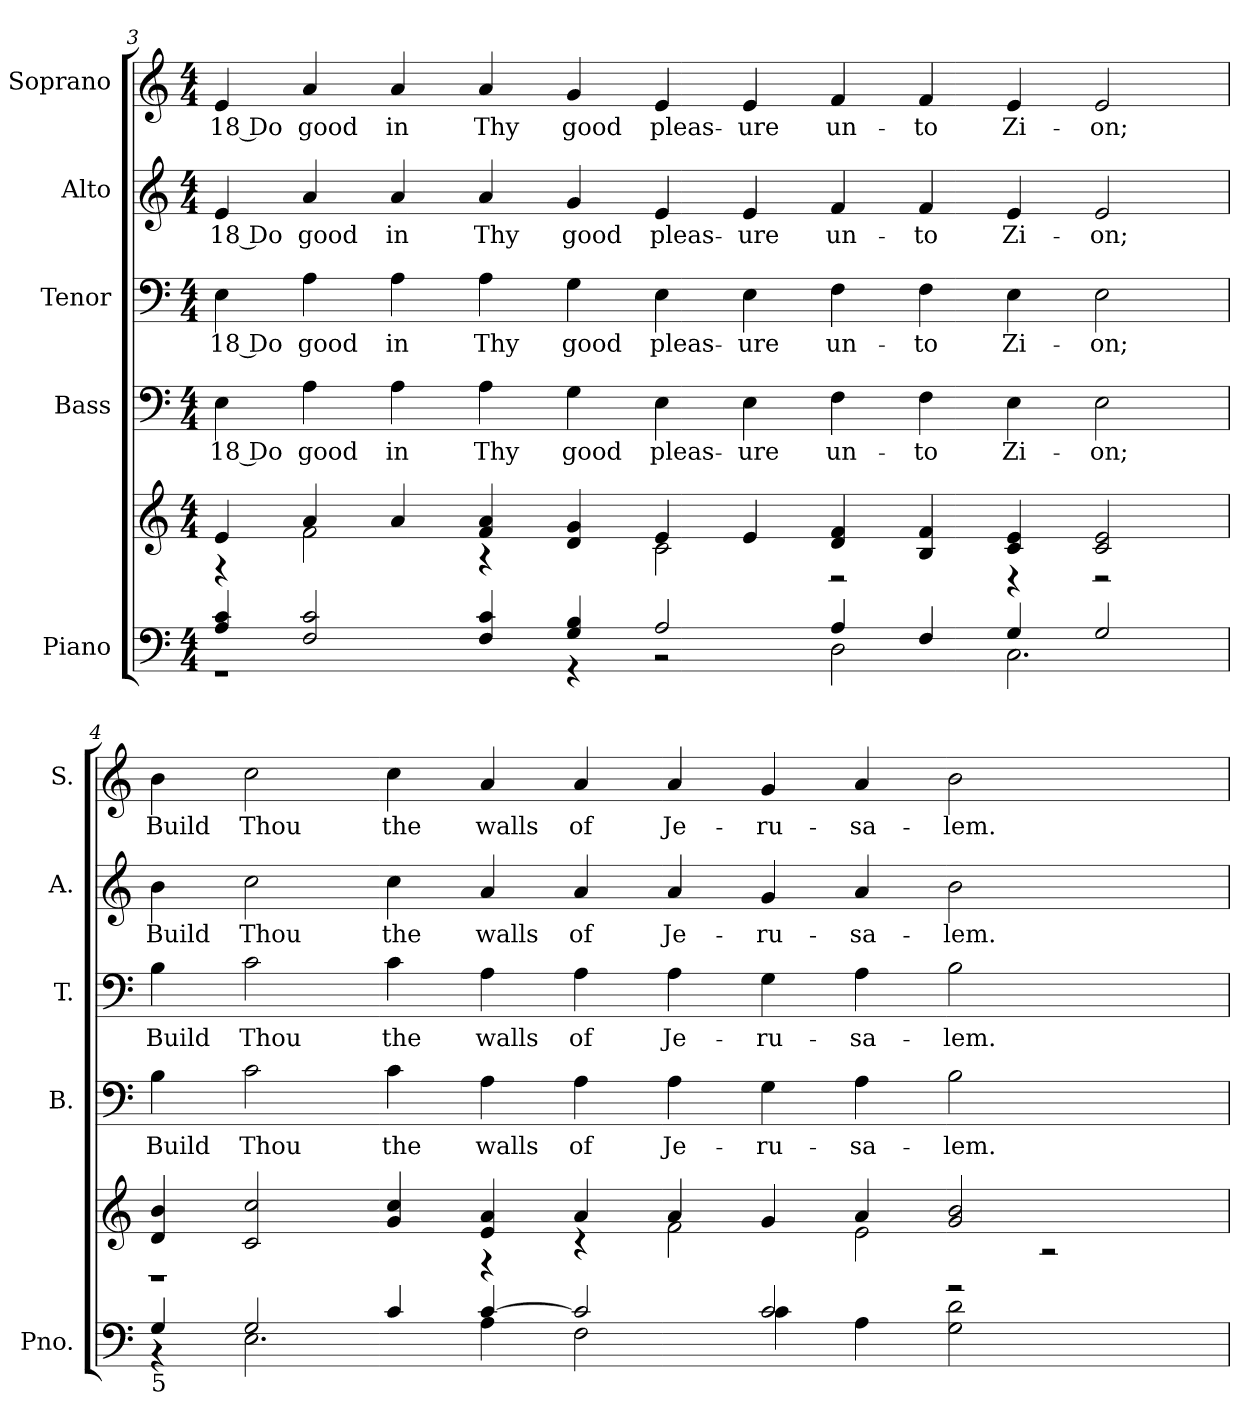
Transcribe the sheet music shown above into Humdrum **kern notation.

**kern	**kern	**kern	**text	**kern	**text	**kern	**text	**kern	**text
*part5	*part5	*part4	*part4	*part3	*part3	*part2	*part2	*part1	*part1
*staff6	*staff5	*staff4	*staff4	*staff3	*staff3	*staff2	*staff2	*staff1	*staff1
*I"Piano	*	*I"Bass	*	*I"Tenor	*	*I"Alto	*	*I"Soprano	*
*I'Pno.	*	*I'B.	*	*I'T.	*	*I'A.	*	*I'S.	*
!!LO:PB:g=z
*clefF4	*clefG2	*clefF4	*	*clefF4	*	*clefG2	*	*clefG2	*
*k[]	*k[]	*k[]	*	*k[]	*	*k[]	*	*k[]	*
*C:	*C:	*C:	*	*C:	*	*C:	*	*C:	*
*M4/4	*M4/4	*M4/4	*	*M4/4	*	*M4/4	*	*M4/4	*
=3	=3	=3	=3	=3	=3	=3	=3	=3	=3
*^	*^	*	*	*	*	*	*	*	*
!	!	!	!	!	!LO:LY:b:color=#000000	!	!	!	!	!	!
!	!	!	!	!	!	!	!LO:LY:b:color=#000000	!	!	!	!
!	!	!	!	!	!	!	!	!	!LO:LY:b:color=#000000	!	!
!	!	!	!	!	!	!	!	!	!	!	!LO:LY:b:color=#000000
4Ai/ 4ci	1r	4ei/	4r	4Ei\	18 Do	4Ei\	18 Do	4ei/	18 Do	4ei/	18 Do
!	!	!	!	!	!LO:LY:b:color=#000000	!	!	!	!	!	!
!	!	!	!	!	!	!	!LO:LY:b:color=#000000	!	!	!	!
!	!	!	!	!	!	!	!	!	!LO:LY:b:color=#000000	!	!
!	!	!	!	!	!	!	!	!	!	!	!LO:LY:b:color=#000000
2Fi/ 2ci	.	4ai/	2fi\	4Ai\	good	4Ai\	good	4ai/	good	4ai/	good
!	!	!	!	!	!LO:LY:b:color=#000000	!	!	!	!	!	!
!	!	!	!	!	!	!	!LO:LY:b:color=#000000	!	!	!	!
!	!	!	!	!	!	!	!	!	!LO:LY:b:color=#000000	!	!
!	!	!	!	!	!	!	!	!	!	!	!LO:LY:b:color=#000000
.	.	4ai/	.	4Ai\	in	4Ai\	in	4ai/	in	4ai/	in
!	!	!	!	!	!LO:LY:b:color=#000000	!	!	!	!	!	!
!	!	!	!	!	!	!	!LO:LY:b:color=#000000	!	!	!	!
!	!	!	!	!	!	!	!	!	!LO:LY:b:color=#000000	!	!
!	!	!	!	!	!	!	!	!	!	!	!LO:LY:b:color=#000000
4Fi/ 4ci	.	4fi/ 4ai	4r	4Ai\	Thy	4Ai\	Thy	4ai/	Thy	4ai/	Thy
!	!	!	!	!	!LO:LY:b:color=#000000	!	!	!	!	!	!
!	!	!	!	!	!	!	!LO:LY:b:color=#000000	!	!	!	!
!	!	!	!	!	!	!	!	!	!LO:LY:b:color=#000000	!	!
!	!	!	!	!	!	!	!	!	!	!	!LO:LY:b:color=#000000
4Gi/ 4Bi	4r	4di/ 4gi	4ryy	4Gi\	good	4Gi\	good	4gi/	good	4gi/	good
!	!	!	!	!	!LO:LY:b:color=#000000	!	!	!	!	!	!
!	!	!	!	!	!	!	!LO:LY:b:color=#000000	!	!	!	!
!	!	!	!	!	!	!	!	!	!LO:LY:b:color=#000000	!	!
!	!	!	!	!	!	!	!	!	!	!	!LO:LY:b:color=#000000
2Ai/	2r	4ei/	2ci\	4Ei\	pleas-	4Ei\	pleas-	4ei/	pleas-	4ei/	pleas-
!	!	!	!	!	!LO:LY:b:color=#000000	!	!	!	!	!	!
!	!	!	!	!	!	!	!LO:LY:b:color=#000000	!	!	!	!
!	!	!	!	!	!	!	!	!	!LO:LY:b:color=#000000	!	!
!	!	!	!	!	!	!	!	!	!	!	!LO:LY:b:color=#000000
.	.	4ei/	.	4Ei\	-ure	4Ei\	-ure	4ei/	-ure	4ei/	-ure
!	!	!	!	!	!LO:LY:b:color=#000000	!	!	!	!	!	!
!	!	!	!	!	!	!	!LO:LY:b:color=#000000	!	!	!	!
!	!	!	!	!	!	!	!	!	!LO:LY:b:color=#000000	!	!
!	!	!	!	!	!	!	!	!	!	!	!LO:LY:b:color=#000000
4Ai/	2Di\	4di/ 4fi	2r	4Fi\	un-	4Fi\	un-	4fi/	un-	4fi/	un-
!	!	!	!	!	!LO:LY:b:color=#000000	!	!	!	!	!	!
!	!	!	!	!	!	!	!LO:LY:b:color=#000000	!	!	!	!
!	!	!	!	!	!	!	!	!	!LO:LY:b:color=#000000	!	!
!	!	!	!	!	!	!	!	!	!	!	!LO:LY:b:color=#000000
4Fi/	.	4Bi/ 4fi	.	4Fi\	-to	4Fi\	-to	4fi/	-to	4fi/	-to
!	!	!	!	!	!LO:LY:b:color=#000000	!	!	!	!	!	!
!	!	!	!	!	!	!	!LO:LY:b:color=#000000	!	!	!	!
!	!	!	!	!	!	!	!	!	!LO:LY:b:color=#000000	!	!
!	!	!	!	!	!	!	!	!	!	!	!LO:LY:b:color=#000000
4Gi/	2.Ci\	4ci/ 4ei	4r	4Ei\	Zi-	4Ei\	Zi-	4ei/	Zi-	4ei/	Zi-
!	!	!	!	!	!LO:LY:b:color=#000000	!	!	!	!	!	!
!	!	!	!	!	!	!	!LO:LY:b:color=#000000	!	!	!	!
!	!	!	!	!	!	!	!	!	!LO:LY:b:color=#000000	!	!
!	!	!	!	!	!	!	!	!	!	!	!LO:LY:b:color=#000000
2Gi/	.	2ci/ 2ei	2r	2Ei\	-on;	2Ei\	-on;	2ei/	-on;	2ei/	-on;
!!LO:PB:g=z
=4	=4	=4	=4	=4	=4	=4	=4	=4	=4	=4	=4
!	!	!	!	!	!LO:LY:b:color=#000000	!	!	!	!	!	!
!	!	!	!	!	!	!	!LO:LY:b:color=#000000	!	!	!	!
!	!	!	!	!	!	!	!	!	!LO:LY:b:color=#000000	!	!
!LO:TX:b:t=5	!	!	!	!	!	!	!	!	!	!	!
!	!	!	!	!	!	!	!	!	!	!	!LO:LY:b:color=#000000
4Gi/	4r	4di/ 4bi	1r	4Bi\	Build	4Bi\	Build	4bi\	Build	4bi\	Build
!	!	!	!	!	!LO:LY:b:color=#000000	!	!	!	!	!	!
!	!	!	!	!	!	!	!LO:LY:b:color=#000000	!	!	!	!
!	!	!	!	!	!	!	!	!	!LO:LY:b:color=#000000	!	!
!	!	!	!	!	!	!	!	!	!	!	!LO:LY:b:color=#000000
2Gi/	2.Ei\	2ci/ 2cci	.	2ci\	Thou	2ci\	Thou	2cci\	Thou	2cci\	Thou
!	!	!	!	!	!LO:LY:b:color=#000000	!	!	!	!	!	!
!	!	!	!	!	!	!	!LO:LY:b:color=#000000	!	!	!	!
!	!	!	!	!	!	!	!	!	!LO:LY:b:color=#000000	!	!
!	!	!	!	!	!	!	!	!	!	!	!LO:LY:b:color=#000000
4ci/	.	4gi/ 4cci	.	4ci\	the	4ci\	the	4cci\	the	4cci\	the
!	!	!	!	!	!LO:LY:b:color=#000000	!	!	!	!	!	!
!	!	!	!	!	!	!	!LO:LY:b:color=#000000	!	!	!	!
!	!	!	!	!	!	!	!	!	!LO:LY:b:color=#000000	!	!
!	!	!	!	!	!	!	!	!	!	!	!LO:LY:b:color=#000000
[>4ci/	4Ai\	4ei/ 4ai	4r	4Ai\	walls	4Ai\	walls	4ai/	walls	4ai/	walls
!	!	!	!	!	!LO:LY:b:color=#000000	!	!	!	!	!	!
!	!	!	!	!	!	!	!LO:LY:b:color=#000000	!	!	!	!
!	!	!	!	!	!	!	!	!	!LO:LY:b:color=#000000	!	!
!	!	!	!	!	!	!	!	!	!	!	!LO:LY:b:color=#000000
2ci/]	2Fi\	4ai/	4r	4Ai\	of	4Ai\	of	4ai/	of	4ai/	of
!	!	!	!	!	!LO:LY:b:color=#000000	!	!	!	!	!	!
!	!	!	!	!	!	!	!LO:LY:b:color=#000000	!	!	!	!
!	!	!	!	!	!	!	!	!	!LO:LY:b:color=#000000	!	!
!	!	!	!	!	!	!	!	!	!	!	!LO:LY:b:color=#000000
.	.	4ai/	2fi\	4Ai\	Je-	4Ai\	Je-	4ai/	Je-	4ai/	Je-
!	!	!	!	!	!LO:LY:b:color=#000000	!	!	!	!	!	!
!	!	!	!	!	!	!	!LO:LY:b:color=#000000	!	!	!	!
!	!	!	!	!	!	!	!	!	!LO:LY:b:color=#000000	!	!
!	!	!	!	!	!	!	!	!	!	!	!LO:LY:b:color=#000000
2ci/	4ci\	4gi/	.	4Gi\	-ru-	4Gi\	-ru-	4gi/	-ru-	4gi/	-ru-
!	!	!	!	!	!LO:LY:b:color=#000000	!	!	!	!	!	!
!	!	!	!	!	!	!	!LO:LY:b:color=#000000	!	!	!	!
!	!	!	!	!	!	!	!	!	!LO:LY:b:color=#000000	!	!
!	!	!	!	!	!	!	!	!	!	!	!LO:LY:b:color=#000000
.	4Ai\	4ai/	2ei\	4Ai\	-sa-	4Ai\	-sa-	4ai/	-sa-	4ai/	-sa-
!	!	!	!	!	!LO:LY:b:color=#000000	!	!	!	!	!	!
!	!	!	!	!	!	!	!LO:LY:b:color=#000000	!	!	!	!
!	!	!	!	!	!	!	!	!	!LO:LY:b:color=#000000	!	!
!	!	!	!	!	!	!	!	!	!	!	!LO:LY:b:color=#000000
2r	2Gi\ 2di	2gi/ 2bi	.	2Bi\	-lem.	2Bi\	-lem.	2bi\	-lem.	2bi\	-lem.
.	.	.	2r	.	.	.	.	.	.	.	.
4ryy	4ryy	4ryy	.	4ryy	.	4ryy	.	4ryy	.	4ryy	.
*v	*v	*	*	*	*	*	*	*	*	*	*
*	*v	*v	*	*	*	*	*	*	*	*
=	=	=	=	=	=	=	=	=	=
*-	*-	*-	*-	*-	*-	*-	*-	*-	*-
